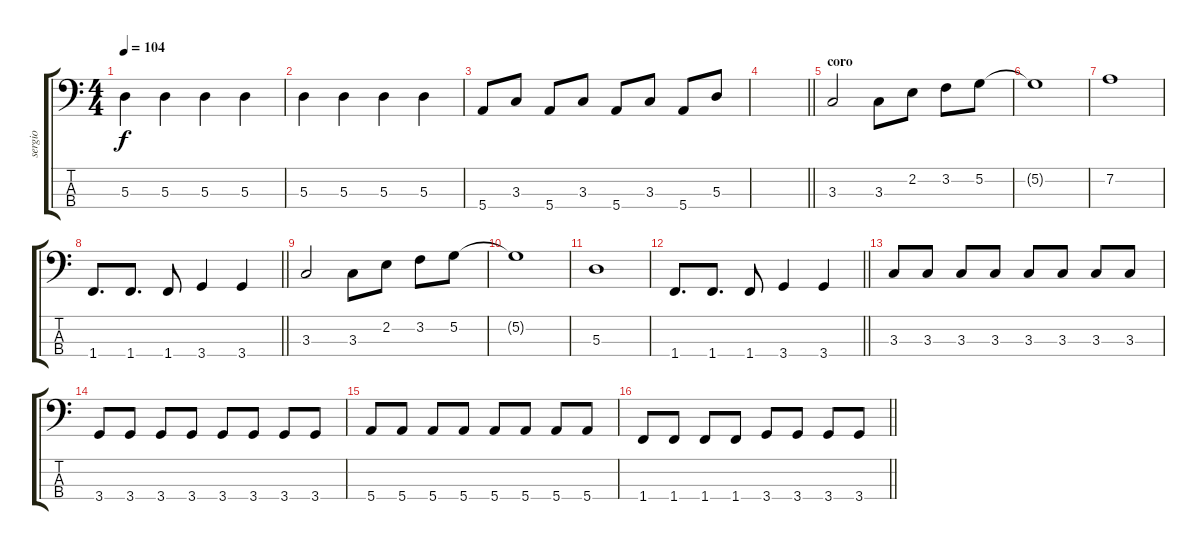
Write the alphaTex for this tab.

\track ("sergio" "sergio") {instrument electricbassfinger}
\staff {score tabs}
\tuning (G2 D2 A1 E1) {hide}
\ts (4 4)
\tempo 104
\clef f4
\ks c
5.3.4{dy f} 5.3.4 5.3.4 5.3.4 |
5.3.4 5.3.4 5.3.4 5.3.4 |
5.4.8 3.3.8 5.4.8 3.3.8 5.4.8 3.3.8 5.4.8 5.3.8 |
\barLineRight lightlight
|
\section ("" "coro")
3.3.2 3.3.8 2.2.8 3.2.8 5.2.8 |
5.2{t}.1 |
7.2.1 |
\barLineRight lightlight
1.4.8{d} 1.4.8{d} 1.4.8 3.4.4 3.4.4 |
3.3.2 3.3.8 2.2.8 3.2.8 5.2.8 |
5.2{t}.1 |
5.3.1 |
\barLineRight lightlight
1.4.8{d} 1.4.8{d} 1.4.8 3.4.4 3.4.4 |
3.3.8 3.3.8 3.3.8 3.3.8 3.3.8 3.3.8 3.3.8 3.3.8 |
3.4.8 3.4.8 3.4.8 3.4.8 3.4.8 3.4.8 3.4.8 3.4.8 |
5.4.8 5.4.8 5.4.8 5.4.8 5.4.8 5.4.8 5.4.8 5.4.8 |
\barLineRight lightlight
1.4.8 1.4.8 1.4.8 1.4.8 3.4.8 3.4.8 3.4.8 3.4.8
